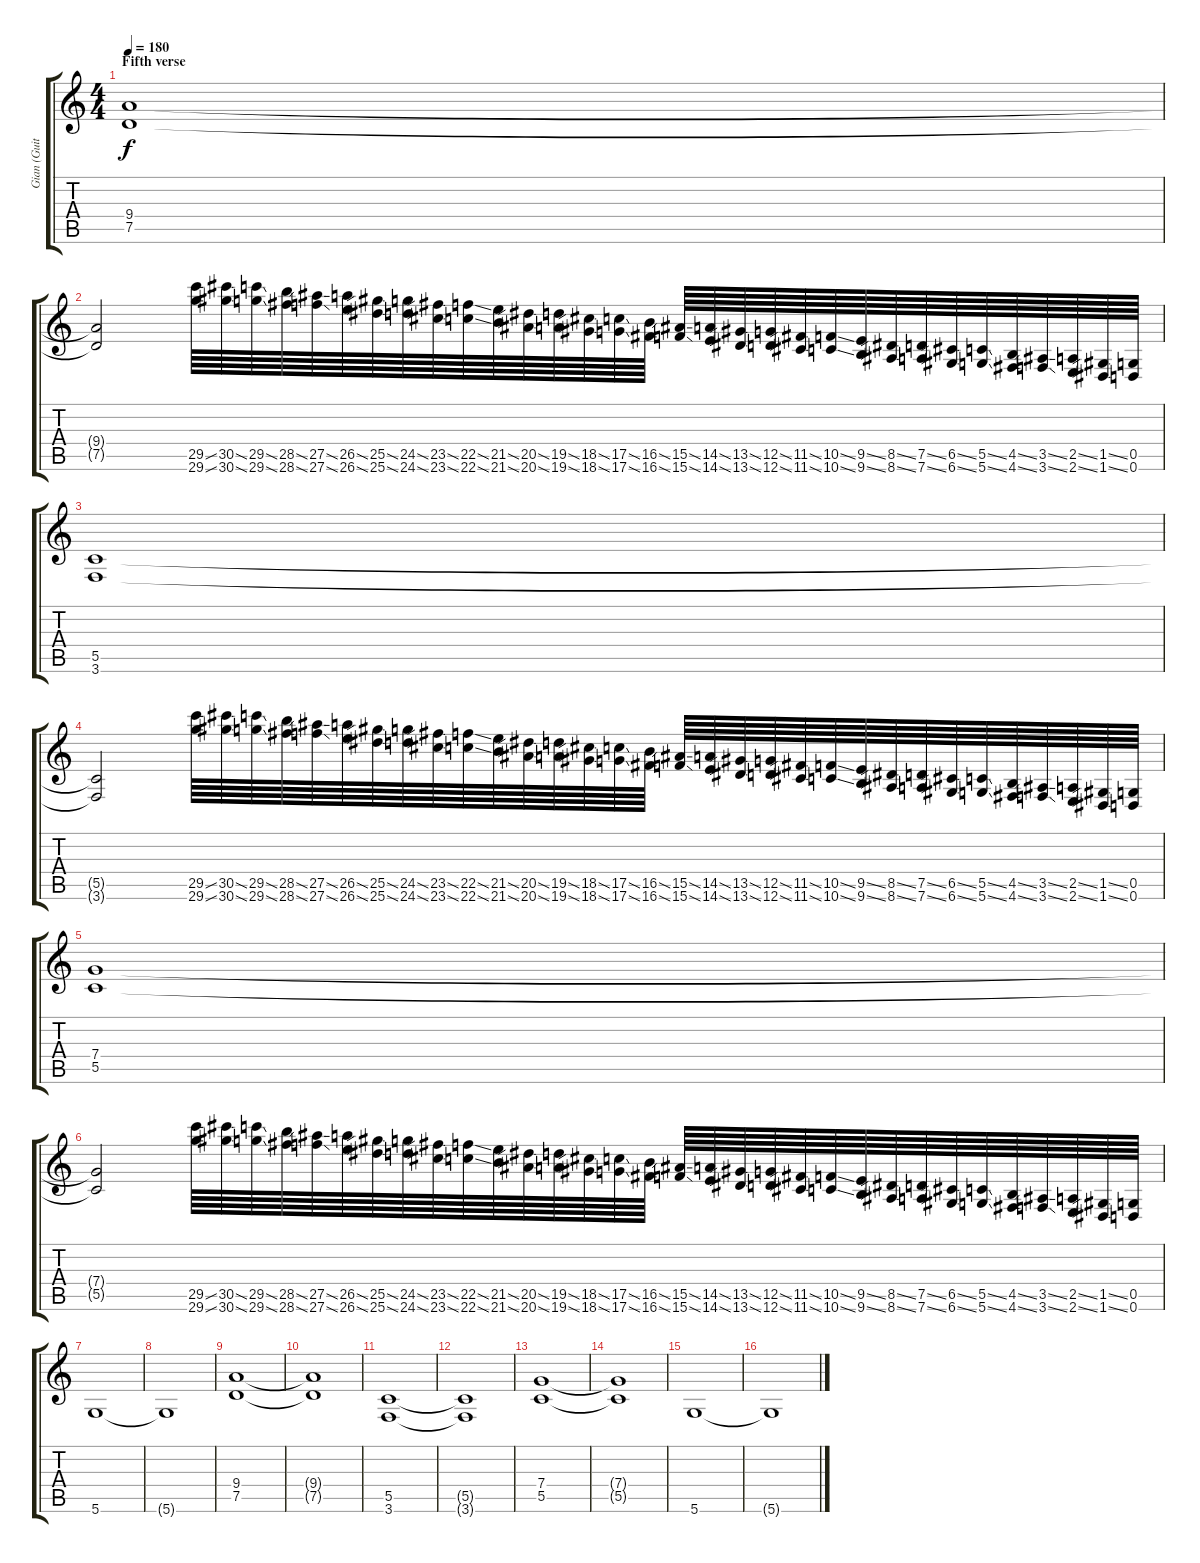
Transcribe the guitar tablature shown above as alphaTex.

\track ("Gian (Guitar)" "Gian (Guit") {instrument overdrivenguitar}
\staff {score tabs}
\tuning (D4 A3 F3 C3 G2 D2) {hide}
\ts (4 4)
\section ("" "Fifth verse")
\tempo 180
\clef g2
\ks c
(9.4 7.5).1{dy f} |
(9.4{t} 7.5{t}).2 (29.5{ss} 29.6{ss}).64 (30.5{ss} 30.6{ss}).64 (29.5{ss} 29.6{ss}).64 (28.5{ss} 28.6{ss}).64 (27.5{ss} 27.6{ss}).64 (26.5{ss} 26.6{ss}).64 (25.5{ss} 25.6{ss}).64 (24.5{ss} 24.6{ss}).64 (23.5{ss} 23.6{ss}).64 (22.5{ss} 22.6{ss}).64 (21.5{ss} 21.6{ss}).64 (20.5{ss} 20.6{ss}).64 (19.5{ss} 19.6{ss}).64 (18.5{ss} 18.6{ss}).64 (17.5{ss} 17.6{ss}).64 (16.5{ss} 16.6{ss}).64 (15.5{ss} 15.6{ss}).64 (14.5{ss} 14.6{ss}).64 (13.5{ss} 13.6{ss}).64 (12.5{ss} 12.6{ss}).64 (11.5{ss} 11.6{ss}).64 (10.5{ss} 10.6{ss}).64 (9.5{ss} 9.6{ss}).64 (8.5{ss} 8.6{ss}).64 (7.5{ss} 7.6{ss}).64 (6.5{ss} 6.6{ss}).64 (5.5{ss} 5.6{ss}).64 (4.5{ss} 4.6{ss}).64 (3.5{ss} 3.6{ss}).64 (2.5{ss} 2.6{ss}).64 (1.5{ss} 1.6{ss}).64 (0.5 0.6).64 |
(5.5 3.6).1 |
(5.5{t} 3.6{t}).2 (29.5{ss} 29.6{ss}).64 (30.5{ss} 30.6{ss}).64 (29.5{ss} 29.6{ss}).64 (28.5{ss} 28.6{ss}).64 (27.5{ss} 27.6{ss}).64 (26.5{ss} 26.6{ss}).64 (25.5{ss} 25.6{ss}).64 (24.5{ss} 24.6{ss}).64 (23.5{ss} 23.6{ss}).64 (22.5{ss} 22.6{ss}).64 (21.5{ss} 21.6{ss}).64 (20.5{ss} 20.6{ss}).64 (19.5{ss} 19.6{ss}).64 (18.5{ss} 18.6{ss}).64 (17.5{ss} 17.6{ss}).64 (16.5{ss} 16.6{ss}).64 (15.5{ss} 15.6{ss}).64 (14.5{ss} 14.6{ss}).64 (13.5{ss} 13.6{ss}).64 (12.5{ss} 12.6{ss}).64 (11.5{ss} 11.6{ss}).64 (10.5{ss} 10.6{ss}).64 (9.5{ss} 9.6{ss}).64 (8.5{ss} 8.6{ss}).64 (7.5{ss} 7.6{ss}).64 (6.5{ss} 6.6{ss}).64 (5.5{ss} 5.6{ss}).64 (4.5{ss} 4.6{ss}).64 (3.5{ss} 3.6{ss}).64 (2.5{ss} 2.6{ss}).64 (1.5{ss} 1.6{ss}).64 (0.5 0.6).64 |
(7.4 5.5).1 |
(7.4{t} 5.5{t}).2 (29.5{ss} 29.6{ss}).64 (30.5{ss} 30.6{ss}).64 (29.5{ss} 29.6{ss}).64 (28.5{ss} 28.6{ss}).64 (27.5{ss} 27.6{ss}).64 (26.5{ss} 26.6{ss}).64 (25.5{ss} 25.6{ss}).64 (24.5{ss} 24.6{ss}).64 (23.5{ss} 23.6{ss}).64 (22.5{ss} 22.6{ss}).64 (21.5{ss} 21.6{ss}).64 (20.5{ss} 20.6{ss}).64 (19.5{ss} 19.6{ss}).64 (18.5{ss} 18.6{ss}).64 (17.5{ss} 17.6{ss}).64 (16.5{ss} 16.6{ss}).64 (15.5{ss} 15.6{ss}).64 (14.5{ss} 14.6{ss}).64 (13.5{ss} 13.6{ss}).64 (12.5{ss} 12.6{ss}).64 (11.5{ss} 11.6{ss}).64 (10.5{ss} 10.6{ss}).64 (9.5{ss} 9.6{ss}).64 (8.5{ss} 8.6{ss}).64 (7.5{ss} 7.6{ss}).64 (6.5{ss} 6.6{ss}).64 (5.5{ss} 5.6{ss}).64 (4.5{ss} 4.6{ss}).64 (3.5{ss} 3.6{ss}).64 (2.5{ss} 2.6{ss}).64 (1.5{ss} 1.6{ss}).64 (0.5 0.6).64 |
5.6.1 |
5.6{t}.1 |
(9.4 7.5).1 |
(9.4{t} 7.5{t}).1 |
(5.5 3.6).1 |
(5.5{t} 3.6{t}).1 |
(7.4 5.5).1 |
(7.4{t} 5.5{t}).1 |
5.6.1 |
5.6{t}.1
